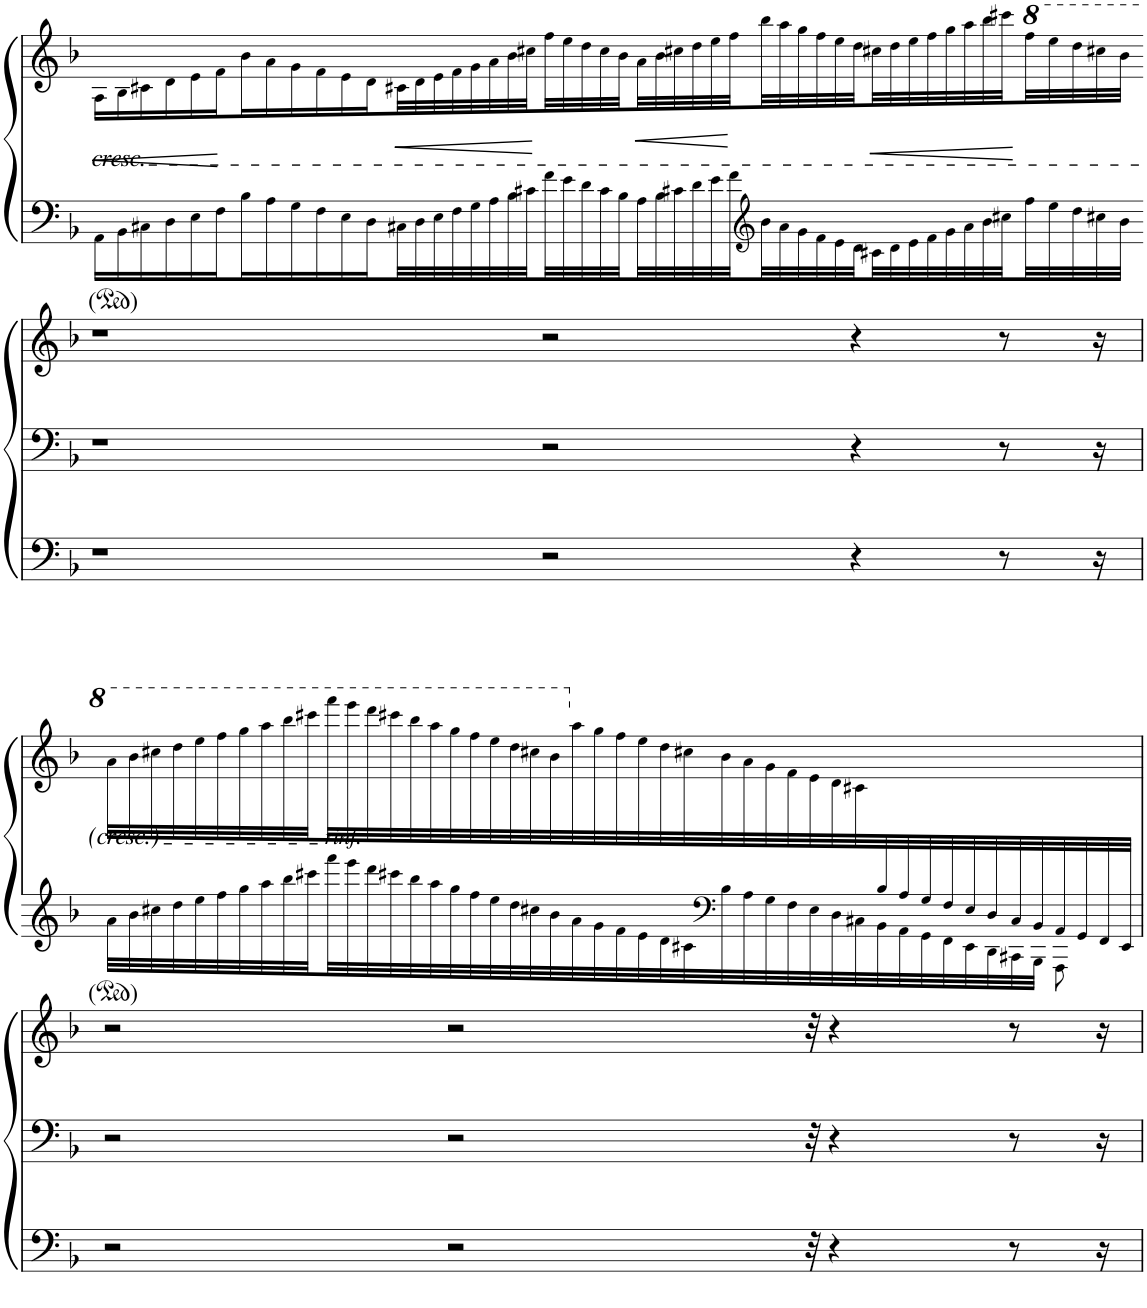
**kern	**kern	**kern	**kern	**kern	**dynam
*part3	*part3	*part2	*part1	*part1	*part1
*staff5	*staff4	*staff3	*staff2	*staff1	*staff1/2
*I"ピアノ	*	*I"ピアノ	*I"Piano	*	*
*	*	*	*I'Pno	*	*
!!LO:PB:g=z
*clefF4	*clefF4	*clefG2	*clefF4	*clefG2	*
*k[b-]	*k[b-]	*k[b-]	*k[b-]	*k[b-]	*
*M4/4	*M4/4	*M4/4	*M4/4	*M4/4	*
*met(c)	*met(c)	*met(c)	*met(c)	*met(c)	*
=6X1	=6X1	=6X1	=6X1	=6X1	=6X1
!	!	!	!	!LO:TX:b:i:t=cresc.	!
!	!	!	!	!	!LO:HP:b
1r	1r	1r	16AA!\LL	16A!\LL	<
.	.	.	16BB-!\	16B-!\	.
.	.	.	16C#X!\	16c#X!\	.
.	.	.	16D!\	16d!\	.
.	.	.	16E!\	16e!\	.
.	.	.	16F!\J	16f!\J	.
.	.	.	16B-!\L	16b-!\L	[
.	.	.	16A!\	16a!\	.
.	.	.	16G!\	16g!\	.
.	.	.	16F!\	16f!\	.
.	.	.	16E!\	16e!\	.
.	.	.	16D!\J	16d!\J	.
!	!	!	!	!	!LO:HP:b
.	.	.	32C#X!\LL	32c#X!\LL	<
.	.	.	32D!\	32d!\	.
.	.	.	32E!\	32e!\	.
.	.	.	32F!\	32f!\	.
.	.	.	32G!\	32g!\	.
.	.	.	32A!\	32a!\	.
.	.	.	32B-!\	32b-!\	.
.	.	.	32c#X!\JJ	32cc#X!\JJ	.
2r	2r	2r	32f!\LL	32ff!\LL	[
.	.	.	32e!\	32ee!\	.
.	.	.	32d!\	32dd!\	.
.	.	.	32c#!\	32cc#!\	.
.	.	.	32B-!\JJ	32b-!\JJ	.
!	!	!	!	!	!LO:HP:b
.	.	.	32A!\LL	32a!\LL	<
.	.	.	32B-!\	32b-!\	.
.	.	.	32c#X!\	32cc#X!\	.
.	.	.	32d!\	32dd!\	.
.	.	.	32e!\	32ee!\	.
.	.	.	32f!\JJ	32ff!\JJ	.
*	*	*	*clefG2	*	*
.	.	.	32b-!\LL	32bb-!\LL	[
.	.	.	32a!\	32aa!\	.
.	.	.	32g!\	32gg!\	.
.	.	.	32f!\	32ff!\	.
.	.	.	32e!\	32ee!\	.
4r	4r	4r	32d!\JJ	32dd!\JJ	.
!	!	!	!	!	!LO:HP:b
.	.	.	32c#X!\LL	32cc#X!\LL	<
.	.	.	32d!\	32dd!\	.
.	.	.	32e!\	32ee!\	.
.	.	.	32f!\	32ff!\	.
.	.	.	32g!\	32gg!\	.
.	.	.	32a!\	32aa!\	.
.	.	.	32b-!\	32bb-!\	.
8r	8r	8r	32cc#X!\JJ	32ccc#X!\JJ	.
*	*	*	*	*8va	*
.	.	.	32ff!\LL	32fff!\LL	[
.	.	.	32ee!\	32eee!\	.
.	.	.	32dd!\	32ddd!\	.
16r	16r	16r	32cc#X!\	32ccc#X!\	.
.	.	.	32b-!\JJJ	32bb-!\JJJ	.
!!LO:LB:g=z
=6X2-	=6X2-	=6X2-	=6X2-	=6X2-	=6X2-
*	*	*	*^	*	*
2r	2r	2r	16.ryy	32a!\LLL	32aa!\LLL	.
.	.	.	.	32b-!\	32bb-!\	.
.	.	.	.	32cc#X!\	32ccc#X!\	.
.	.	.	.	32dd!\	32ddd!\	.
.	.	.	.	32ee!\	32eee!\	.
.	.	.	.	32ff!\	32fff!\	.
.	.	.	.	32gg!\	32ggg!\	.
.	.	.	.	32aa!\	32aaa!\	.
.	.	.	.	32bb-!\	32bbb-!\	.
.	.	.	.	32ccc#X!\JJ	32cccc#X!\JJ	.
!	!	!	!	!	!LO:TX:b:i:t=rinf.	!
.	.	.	.	32fff!\LL	32ffff!\LL	.
.	.	.	.	32eee!\	32eeee!\	.
.	.	.	.	32ddd!\	32dddd!\	.
.	.	.	.	32ccc#X!\	32cccc#X!\	.
.	.	.	.	32bb-!\	32bbb-!\	.
.	.	.	.	32aa!\	32aaa!\	.
2r	2r	2r	.	32gg!\	32ggg!\	.
.	.	.	.	32ff!\	32fff!\	.
.	.	.	.	32ee!\	32eee!\	.
.	.	.	.	32dd!\	32ddd!\	.
.	.	.	.	32cc#X!\	32ccc#X!\	.
.	.	.	.	32b-!\	32bb-!\	.
*	*	*	*	*	*X8va	*
.	.	.	.	32a!\	32aa!\	.
.	.	.	.	32g!\	32gg!\	.
.	.	.	.	32f!\	32ff!\	.
.	.	.	.	32e!\	32ee!\	.
.	.	.	.	32d!\	32dd!\	.
.	.	.	.	32c#X!\	32cc#X!\	.
*	*	*	*clefF4	*	*	*
.	.	.	.	32B-!\	32b-!\	.
.	.	.	.	32A!\	32a!\	.
.	.	.	.	32G!\	32g!\	.
.	.	.	.	32F!\	32f!\	.
32r	32r	32r	.	32E!\	32e!\	.
4r	4r	4r	.	32D!\	32d!\	.
.	.	.	.	32C#X!\	32c#X!\	.
.	.	.	32B-!/	32BB-!\	4ryy	.
.	.	.	32A!/	32AA!\	.	.
.	.	.	32G!/	32GG!\	.	.
.	.	.	32F!/	32FF!\	.	.
.	.	.	32E!/	32EE!\	.	.
.	.	.	32D!/	32DD!\	.	.
8r	8r	8r	32C#!/	32CC#X!\	.	.
.	.	.	32BB-!/	32BBB-!\JJJ	.	.
.	.	.	32AA!/	8AAA!\	8ryy	.
.	.	.	32GG!/	.	.	.
16r	16r	16r	32FF!/	.	.	.
.	.	.	32EE!/JJJ	.	.	.
*	*	*	*v	*v	*	*
=	=	=	=	=	=
*-	*-	*-	*-	*-	*-
